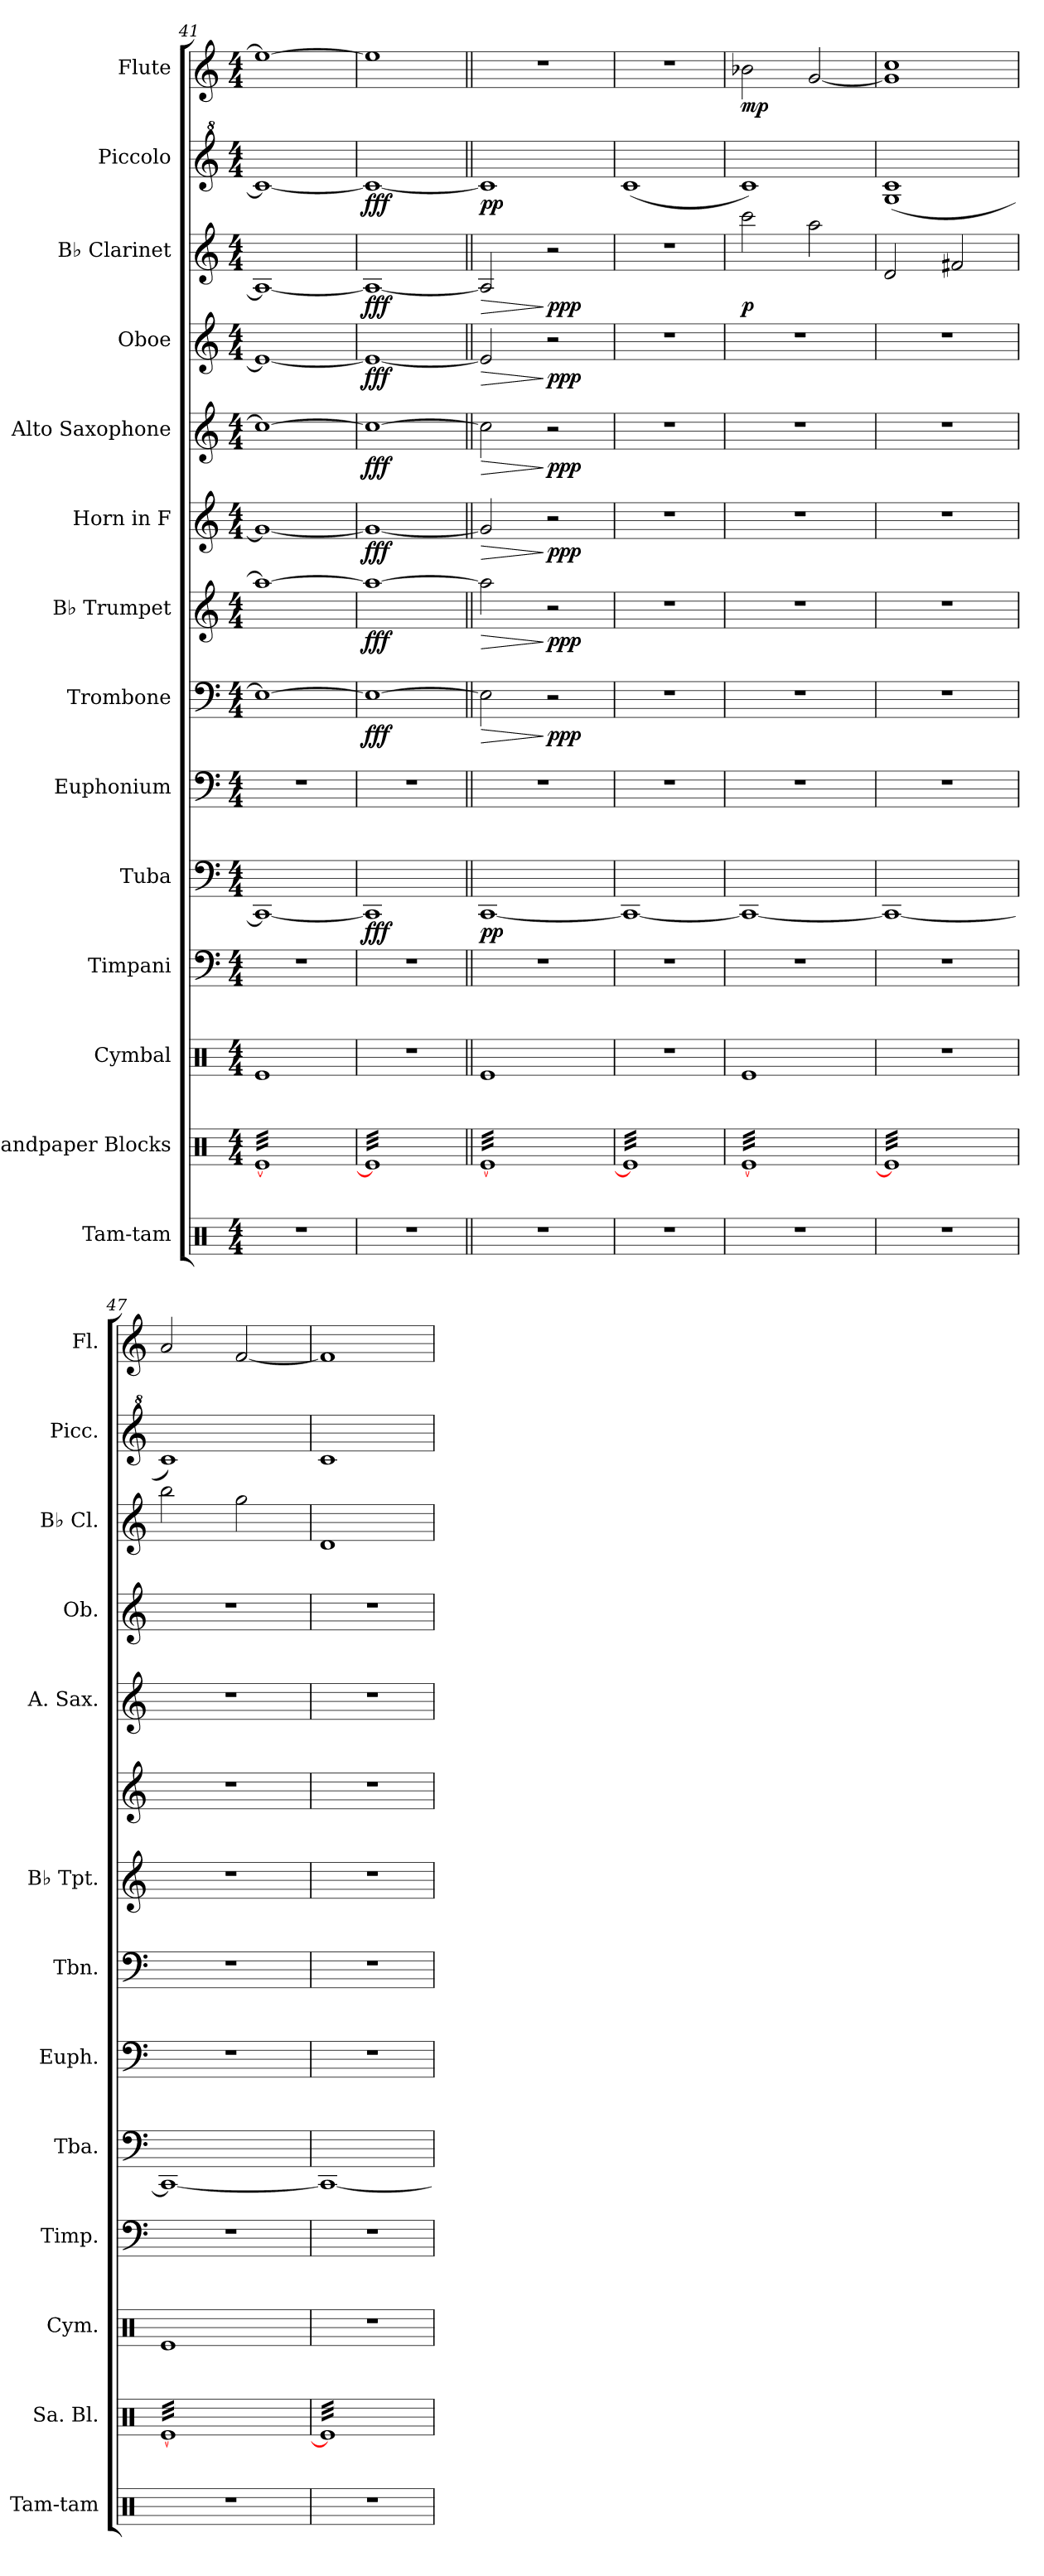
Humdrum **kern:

**kern	**kern	**kern	**kern	**kern	**dynam	**kern	**kern	**dynam	**kern	**dynam	**kern	**dynam	**kern	**dynam	**kern	**dynam	**kern	**dynam	**kern	**dynam	**kern	**dynam
*part14	*part13	*part12	*part11	*part10	*part10	*part9	*part8	*part8	*part7	*part7	*part6	*part6	*part5	*part5	*part4	*part4	*part3	*part3	*part2	*part2	*part1	*part1
*staff14	*staff13	*staff12	*staff11	*staff10	*staff10	*staff9	*staff8	*staff8	*staff7	*staff7	*staff6	*staff6	*staff5	*staff5	*staff4	*staff4	*staff3	*staff3	*staff2	*staff2	*staff1	*staff1
*I"Tam-tam	*I"Sandpaper Blocks	*I"Cymbal	*I"Timpani	*I"Tuba	*	*I"Euphonium	*I"Trombone	*	*I"B♭ Trumpet	*	*I"Horn in F	*	*I"Alto Saxophone	*	*I"Oboe	*	*I"B♭ Clarinet	*	*I"Piccolo	*	*I"Flute	*
*I'Tam-tam	*I'Sa. Bl.	*I'Cym.	*I'Timp.	*I'Tba.	*	*I'Euph.	*I'Tbn.	*	*I'B♭ Tpt.	*	*	*	*I'A. Sax.	*	*I'Ob.	*	*I'B♭ Cl.	*	*I'Picc.	*	*I'Fl.	*
*clefX	*clefX	*clefX	*clefF4	*clefF4	*	*clefF4	*clefF4	*	*clefG2	*	*clefG2	*	*clefG2	*	*clefG2	*	*clefG2	*	*clefG^2	*	*clefG2	*
*	*	*	*	*	*	*	*	*	*ITrd1c2	*	*ITrd4c7	*	*ITrd5c9	*	*	*	*ITrd1c2	*	*ITrd-7c-12	*	*	*
*k[]	*k[]	*k[]	*k[]	*k[]	*	*k[]	*k[]	*	*k[b-e-]	*	*k[b-]	*	*k[b-e-a-]	*	*k[]	*	*k[b-e-]	*	*k[]	*	*k[]	*
*M4/4	*M4/4	*M4/4	*M4/4	*M4/4	*	*M4/4	*M4/4	*	*M4/4	*	*M4/4	*	*M4/4	*	*M4/4	*	*M4/4	*	*M4/4	*	*M4/4	*
=41	=41	=41	=41	=41	=41	=41	=41	=41	=41	=41	=41	=41	=41	=41	=41	=41	=41	=41	=41	=41	=41	=41
*	*tremolo	*	*	*	*	*	*	*	*	*	*	*	*	*	*	*	*	*	*	*	*	*
1r	[32ReLLL	1Re	1r	1CC_	.	1r	1E_	.	1gg_	.	1c_	.	1e_	.	1e_	.	1G_	.	1ccc_	.	1ee_	.
.	32Re	.	.	.	.	.	.	.	.	.	.	.	.	.	.	.	.	.	.	.	.	.
.	32Re	.	.	.	.	.	.	.	.	.	.	.	.	.	.	.	.	.	.	.	.	.
.	32Re	.	.	.	.	.	.	.	.	.	.	.	.	.	.	.	.	.	.	.	.	.
.	32Re	.	.	.	.	.	.	.	.	.	.	.	.	.	.	.	.	.	.	.	.	.
.	32Re	.	.	.	.	.	.	.	.	.	.	.	.	.	.	.	.	.	.	.	.	.
.	32Re	.	.	.	.	.	.	.	.	.	.	.	.	.	.	.	.	.	.	.	.	.
.	32Re	.	.	.	.	.	.	.	.	.	.	.	.	.	.	.	.	.	.	.	.	.
.	32Re	.	.	.	.	.	.	.	.	.	.	.	.	.	.	.	.	.	.	.	.	.
.	32Re	.	.	.	.	.	.	.	.	.	.	.	.	.	.	.	.	.	.	.	.	.
.	32Re	.	.	.	.	.	.	.	.	.	.	.	.	.	.	.	.	.	.	.	.	.
.	32Re	.	.	.	.	.	.	.	.	.	.	.	.	.	.	.	.	.	.	.	.	.
.	32Re	.	.	.	.	.	.	.	.	.	.	.	.	.	.	.	.	.	.	.	.	.
.	32Re	.	.	.	.	.	.	.	.	.	.	.	.	.	.	.	.	.	.	.	.	.
.	32Re	.	.	.	.	.	.	.	.	.	.	.	.	.	.	.	.	.	.	.	.	.
.	32Re	.	.	.	.	.	.	.	.	.	.	.	.	.	.	.	.	.	.	.	.	.
.	32Re	.	.	.	.	.	.	.	.	.	.	.	.	.	.	.	.	.	.	.	.	.
.	32Re	.	.	.	.	.	.	.	.	.	.	.	.	.	.	.	.	.	.	.	.	.
.	32Re	.	.	.	.	.	.	.	.	.	.	.	.	.	.	.	.	.	.	.	.	.
.	32Re	.	.	.	.	.	.	.	.	.	.	.	.	.	.	.	.	.	.	.	.	.
.	32Re	.	.	.	.	.	.	.	.	.	.	.	.	.	.	.	.	.	.	.	.	.
.	32Re	.	.	.	.	.	.	.	.	.	.	.	.	.	.	.	.	.	.	.	.	.
.	32Re	.	.	.	.	.	.	.	.	.	.	.	.	.	.	.	.	.	.	.	.	.
.	32Re	.	.	.	.	.	.	.	.	.	.	.	.	.	.	.	.	.	.	.	.	.
.	32Re	.	.	.	.	.	.	.	.	.	.	.	.	.	.	.	.	.	.	.	.	.
.	32Re	.	.	.	.	.	.	.	.	.	.	.	.	.	.	.	.	.	.	.	.	.
.	32Re	.	.	.	.	.	.	.	.	.	.	.	.	.	.	.	.	.	.	.	.	.
.	32Re	.	.	.	.	.	.	.	.	.	.	.	.	.	.	.	.	.	.	.	.	.
.	32Re	.	.	.	.	.	.	.	.	.	.	.	.	.	.	.	.	.	.	.	.	.
.	32Re	.	.	.	.	.	.	.	.	.	.	.	.	.	.	.	.	.	.	.	.	.
.	32Re	.	.	.	.	.	.	.	.	.	.	.	.	.	.	.	.	.	.	.	.	.
.	32ReJJJ	.	.	.	.	.	.	.	.	.	.	.	.	.	.	.	.	.	.	.	.	.
=42	=42	=42	=42	=42	=42	=42	=42	=42	=42	=42	=42	=42	=42	=42	=42	=42	=42	=42	=42	=42	=42	=42
!	!	!	!	!	!LO:DY:b	!	!	!LO:DY:b	!	!LO:DY:b	!	!LO:DY:b	!	!LO:DY:b	!	!LO:DY:b	!	!LO:DY:b	!	!LO:DY:b	!	!
1r	32Re]LLL	1r	1r	1CC]	fff	1r	1E_	fff	1gg_	fff	1c_	fff	1e_	fff	1e_	fff	1G_	fff	1ccc_	fff	1ee]	.
.	32Re	.	.	.	.	.	.	.	.	.	.	.	.	.	.	.	.	.	.	.	.	.
.	32Re	.	.	.	.	.	.	.	.	.	.	.	.	.	.	.	.	.	.	.	.	.
.	32Re	.	.	.	.	.	.	.	.	.	.	.	.	.	.	.	.	.	.	.	.	.
.	32Re	.	.	.	.	.	.	.	.	.	.	.	.	.	.	.	.	.	.	.	.	.
.	32Re	.	.	.	.	.	.	.	.	.	.	.	.	.	.	.	.	.	.	.	.	.
.	32Re	.	.	.	.	.	.	.	.	.	.	.	.	.	.	.	.	.	.	.	.	.
.	32Re	.	.	.	.	.	.	.	.	.	.	.	.	.	.	.	.	.	.	.	.	.
.	32Re	.	.	.	.	.	.	.	.	.	.	.	.	.	.	.	.	.	.	.	.	.
.	32Re	.	.	.	.	.	.	.	.	.	.	.	.	.	.	.	.	.	.	.	.	.
.	32Re	.	.	.	.	.	.	.	.	.	.	.	.	.	.	.	.	.	.	.	.	.
.	32Re	.	.	.	.	.	.	.	.	.	.	.	.	.	.	.	.	.	.	.	.	.
.	32Re	.	.	.	.	.	.	.	.	.	.	.	.	.	.	.	.	.	.	.	.	.
.	32Re	.	.	.	.	.	.	.	.	.	.	.	.	.	.	.	.	.	.	.	.	.
.	32Re	.	.	.	.	.	.	.	.	.	.	.	.	.	.	.	.	.	.	.	.	.
.	32Re	.	.	.	.	.	.	.	.	.	.	.	.	.	.	.	.	.	.	.	.	.
.	32Re	.	.	.	.	.	.	.	.	.	.	.	.	.	.	.	.	.	.	.	.	.
.	32Re	.	.	.	.	.	.	.	.	.	.	.	.	.	.	.	.	.	.	.	.	.
.	32Re	.	.	.	.	.	.	.	.	.	.	.	.	.	.	.	.	.	.	.	.	.
.	32Re	.	.	.	.	.	.	.	.	.	.	.	.	.	.	.	.	.	.	.	.	.
.	32Re	.	.	.	.	.	.	.	.	.	.	.	.	.	.	.	.	.	.	.	.	.
.	32Re	.	.	.	.	.	.	.	.	.	.	.	.	.	.	.	.	.	.	.	.	.
.	32Re	.	.	.	.	.	.	.	.	.	.	.	.	.	.	.	.	.	.	.	.	.
.	32Re	.	.	.	.	.	.	.	.	.	.	.	.	.	.	.	.	.	.	.	.	.
.	32Re	.	.	.	.	.	.	.	.	.	.	.	.	.	.	.	.	.	.	.	.	.
.	32Re	.	.	.	.	.	.	.	.	.	.	.	.	.	.	.	.	.	.	.	.	.
.	32Re	.	.	.	.	.	.	.	.	.	.	.	.	.	.	.	.	.	.	.	.	.
.	32Re	.	.	.	.	.	.	.	.	.	.	.	.	.	.	.	.	.	.	.	.	.
.	32Re	.	.	.	.	.	.	.	.	.	.	.	.	.	.	.	.	.	.	.	.	.
.	32Re	.	.	.	.	.	.	.	.	.	.	.	.	.	.	.	.	.	.	.	.	.
.	32Re	.	.	.	.	.	.	.	.	.	.	.	.	.	.	.	.	.	.	.	.	.
.	32ReJJJ	.	.	.	.	.	.	.	.	.	.	.	.	.	.	.	.	.	.	.	.	.
=43||	=43||	=43||	=43||	=43||	=43||	=43||	=43||	=43||	=43||	=43||	=43||	=43||	=43||	=43||	=43||	=43||	=43||	=43||	=43||	=43||	=43||	=43||
!	!	!	!	!	!LO:DY:b	!	!	!LO:HP:b	!	!LO:HP:b	!	!LO:HP:b	!	!LO:HP:b	!	!LO:HP:b	!	!LO:HP:b	!	!LO:DY:b	!	!
1r	[32ReLLL	1Re	1r	[1CC	pp	1r	2E\]	>	2gg\]	>	2c/]	>	2e\]	>	2e/]	>	2G/]	>	1ccc]	pp	1r	.
.	32Re	.	.	.	.	.	.	.	.	.	.	.	.	.	.	.	.	.	.	.	.	.
.	32Re	.	.	.	.	.	.	.	.	.	.	.	.	.	.	.	.	.	.	.	.	.
.	32Re	.	.	.	.	.	.	.	.	.	.	.	.	.	.	.	.	.	.	.	.	.
.	32Re	.	.	.	.	.	.	.	.	.	.	.	.	.	.	.	.	.	.	.	.	.
.	32Re	.	.	.	.	.	.	.	.	.	.	.	.	.	.	.	.	.	.	.	.	.
.	32Re	.	.	.	.	.	.	.	.	.	.	.	.	.	.	.	.	.	.	.	.	.
.	32Re	.	.	.	.	.	.	.	.	.	.	.	.	.	.	.	.	.	.	.	.	.
.	32Re	.	.	.	.	.	.	.	.	.	.	.	.	.	.	.	.	.	.	.	.	.
.	32Re	.	.	.	.	.	.	.	.	.	.	.	.	.	.	.	.	.	.	.	.	.
.	32Re	.	.	.	.	.	.	.	.	.	.	.	.	.	.	.	.	.	.	.	.	.
.	32Re	.	.	.	.	.	.	.	.	.	.	.	.	.	.	.	.	.	.	.	.	.
.	32Re	.	.	.	.	.	.	.	.	.	.	.	.	.	.	.	.	.	.	.	.	.
.	32Re	.	.	.	.	.	.	.	.	.	.	.	.	.	.	.	.	.	.	.	.	.
.	32Re	.	.	.	.	.	.	.	.	.	.	.	.	.	.	.	.	.	.	.	.	.
.	32Re	.	.	.	.	.	.	.	.	.	.	.	.	.	.	.	.	.	.	.	.	.
!	!	!	!	!	!	!	!	!LO:DY:n=1:b	!	!LO:DY:n=1:b	!	!LO:DY:n=1:b	!	!LO:DY:n=1:b	!	!LO:DY:n=1:b	!	!LO:DY:n=1:b	!	!	!	!
.	32Re	.	.	.	.	.	2r	] ppp	2r	] ppp	2r	] ppp	2r	] ppp	2r	] ppp	2r	] ppp	.	.	.	.
.	32Re	.	.	.	.	.	.	.	.	.	.	.	.	.	.	.	.	.	.	.	.	.
.	32Re	.	.	.	.	.	.	.	.	.	.	.	.	.	.	.	.	.	.	.	.	.
.	32Re	.	.	.	.	.	.	.	.	.	.	.	.	.	.	.	.	.	.	.	.	.
.	32Re	.	.	.	.	.	.	.	.	.	.	.	.	.	.	.	.	.	.	.	.	.
.	32Re	.	.	.	.	.	.	.	.	.	.	.	.	.	.	.	.	.	.	.	.	.
.	32Re	.	.	.	.	.	.	.	.	.	.	.	.	.	.	.	.	.	.	.	.	.
.	32Re	.	.	.	.	.	.	.	.	.	.	.	.	.	.	.	.	.	.	.	.	.
.	32Re	.	.	.	.	.	.	.	.	.	.	.	.	.	.	.	.	.	.	.	.	.
.	32Re	.	.	.	.	.	.	.	.	.	.	.	.	.	.	.	.	.	.	.	.	.
.	32Re	.	.	.	.	.	.	.	.	.	.	.	.	.	.	.	.	.	.	.	.	.
.	32Re	.	.	.	.	.	.	.	.	.	.	.	.	.	.	.	.	.	.	.	.	.
.	32Re	.	.	.	.	.	.	.	.	.	.	.	.	.	.	.	.	.	.	.	.	.
.	32Re	.	.	.	.	.	.	.	.	.	.	.	.	.	.	.	.	.	.	.	.	.
.	32Re	.	.	.	.	.	.	.	.	.	.	.	.	.	.	.	.	.	.	.	.	.
.	32ReJJJ	.	.	.	.	.	.	.	.	.	.	.	.	.	.	.	.	.	.	.	.	.
=44	=44	=44	=44	=44	=44	=44	=44	=44	=44	=44	=44	=44	=44	=44	=44	=44	=44	=44	=44	=44	=44	=44
1r	32Re]LLL	1r	1r	1CC_	.	1r	1r	.	1r	.	1r	.	1r	.	1r	.	1r	.	(1ccc	.	1r	.
.	32Re	.	.	.	.	.	.	.	.	.	.	.	.	.	.	.	.	.	.	.	.	.
.	32Re	.	.	.	.	.	.	.	.	.	.	.	.	.	.	.	.	.	.	.	.	.
.	32Re	.	.	.	.	.	.	.	.	.	.	.	.	.	.	.	.	.	.	.	.	.
.	32Re	.	.	.	.	.	.	.	.	.	.	.	.	.	.	.	.	.	.	.	.	.
.	32Re	.	.	.	.	.	.	.	.	.	.	.	.	.	.	.	.	.	.	.	.	.
.	32Re	.	.	.	.	.	.	.	.	.	.	.	.	.	.	.	.	.	.	.	.	.
.	32Re	.	.	.	.	.	.	.	.	.	.	.	.	.	.	.	.	.	.	.	.	.
.	32Re	.	.	.	.	.	.	.	.	.	.	.	.	.	.	.	.	.	.	.	.	.
.	32Re	.	.	.	.	.	.	.	.	.	.	.	.	.	.	.	.	.	.	.	.	.
.	32Re	.	.	.	.	.	.	.	.	.	.	.	.	.	.	.	.	.	.	.	.	.
.	32Re	.	.	.	.	.	.	.	.	.	.	.	.	.	.	.	.	.	.	.	.	.
.	32Re	.	.	.	.	.	.	.	.	.	.	.	.	.	.	.	.	.	.	.	.	.
.	32Re	.	.	.	.	.	.	.	.	.	.	.	.	.	.	.	.	.	.	.	.	.
.	32Re	.	.	.	.	.	.	.	.	.	.	.	.	.	.	.	.	.	.	.	.	.
.	32Re	.	.	.	.	.	.	.	.	.	.	.	.	.	.	.	.	.	.	.	.	.
.	32Re	.	.	.	.	.	.	.	.	.	.	.	.	.	.	.	.	.	.	.	.	.
.	32Re	.	.	.	.	.	.	.	.	.	.	.	.	.	.	.	.	.	.	.	.	.
.	32Re	.	.	.	.	.	.	.	.	.	.	.	.	.	.	.	.	.	.	.	.	.
.	32Re	.	.	.	.	.	.	.	.	.	.	.	.	.	.	.	.	.	.	.	.	.
.	32Re	.	.	.	.	.	.	.	.	.	.	.	.	.	.	.	.	.	.	.	.	.
.	32Re	.	.	.	.	.	.	.	.	.	.	.	.	.	.	.	.	.	.	.	.	.
.	32Re	.	.	.	.	.	.	.	.	.	.	.	.	.	.	.	.	.	.	.	.	.
.	32Re	.	.	.	.	.	.	.	.	.	.	.	.	.	.	.	.	.	.	.	.	.
.	32Re	.	.	.	.	.	.	.	.	.	.	.	.	.	.	.	.	.	.	.	.	.
.	32Re	.	.	.	.	.	.	.	.	.	.	.	.	.	.	.	.	.	.	.	.	.
.	32Re	.	.	.	.	.	.	.	.	.	.	.	.	.	.	.	.	.	.	.	.	.
.	32Re	.	.	.	.	.	.	.	.	.	.	.	.	.	.	.	.	.	.	.	.	.
.	32Re	.	.	.	.	.	.	.	.	.	.	.	.	.	.	.	.	.	.	.	.	.
.	32Re	.	.	.	.	.	.	.	.	.	.	.	.	.	.	.	.	.	.	.	.	.
.	32Re	.	.	.	.	.	.	.	.	.	.	.	.	.	.	.	.	.	.	.	.	.
.	32ReJJJ	.	.	.	.	.	.	.	.	.	.	.	.	.	.	.	.	.	.	.	.	.
=45	=45	=45	=45	=45	=45	=45	=45	=45	=45	=45	=45	=45	=45	=45	=45	=45	=45	=45	=45	=45	=45	=45
!	!	!	!	!	!	!	!	!	!	!	!	!	!	!	!	!	!	!LO:DY:b	!	!	!	!LO:DY:b
1r	[32ReLLL	1Re	1r	1CC_	.	1r	1r	.	1r	.	1r	.	1r	.	1r	.	2bb-\	p	1ccc)	.	2b-X\	mp
.	32Re	.	.	.	.	.	.	.	.	.	.	.	.	.	.	.	.	.	.	.	.	.
.	32Re	.	.	.	.	.	.	.	.	.	.	.	.	.	.	.	.	.	.	.	.	.
.	32Re	.	.	.	.	.	.	.	.	.	.	.	.	.	.	.	.	.	.	.	.	.
.	32Re	.	.	.	.	.	.	.	.	.	.	.	.	.	.	.	.	.	.	.	.	.
.	32Re	.	.	.	.	.	.	.	.	.	.	.	.	.	.	.	.	.	.	.	.	.
.	32Re	.	.	.	.	.	.	.	.	.	.	.	.	.	.	.	.	.	.	.	.	.
.	32Re	.	.	.	.	.	.	.	.	.	.	.	.	.	.	.	.	.	.	.	.	.
.	32Re	.	.	.	.	.	.	.	.	.	.	.	.	.	.	.	.	.	.	.	.	.
.	32Re	.	.	.	.	.	.	.	.	.	.	.	.	.	.	.	.	.	.	.	.	.
.	32Re	.	.	.	.	.	.	.	.	.	.	.	.	.	.	.	.	.	.	.	.	.
.	32Re	.	.	.	.	.	.	.	.	.	.	.	.	.	.	.	.	.	.	.	.	.
.	32Re	.	.	.	.	.	.	.	.	.	.	.	.	.	.	.	.	.	.	.	.	.
.	32Re	.	.	.	.	.	.	.	.	.	.	.	.	.	.	.	.	.	.	.	.	.
.	32Re	.	.	.	.	.	.	.	.	.	.	.	.	.	.	.	.	.	.	.	.	.
.	32Re	.	.	.	.	.	.	.	.	.	.	.	.	.	.	.	.	.	.	.	.	.
.	32Re	.	.	.	.	.	.	.	.	.	.	.	.	.	.	.	2gg\	.	.	.	[2g/	.
.	32Re	.	.	.	.	.	.	.	.	.	.	.	.	.	.	.	.	.	.	.	.	.
.	32Re	.	.	.	.	.	.	.	.	.	.	.	.	.	.	.	.	.	.	.	.	.
.	32Re	.	.	.	.	.	.	.	.	.	.	.	.	.	.	.	.	.	.	.	.	.
.	32Re	.	.	.	.	.	.	.	.	.	.	.	.	.	.	.	.	.	.	.	.	.
.	32Re	.	.	.	.	.	.	.	.	.	.	.	.	.	.	.	.	.	.	.	.	.
.	32Re	.	.	.	.	.	.	.	.	.	.	.	.	.	.	.	.	.	.	.	.	.
.	32Re	.	.	.	.	.	.	.	.	.	.	.	.	.	.	.	.	.	.	.	.	.
.	32Re	.	.	.	.	.	.	.	.	.	.	.	.	.	.	.	.	.	.	.	.	.
.	32Re	.	.	.	.	.	.	.	.	.	.	.	.	.	.	.	.	.	.	.	.	.
.	32Re	.	.	.	.	.	.	.	.	.	.	.	.	.	.	.	.	.	.	.	.	.
.	32Re	.	.	.	.	.	.	.	.	.	.	.	.	.	.	.	.	.	.	.	.	.
.	32Re	.	.	.	.	.	.	.	.	.	.	.	.	.	.	.	.	.	.	.	.	.
.	32Re	.	.	.	.	.	.	.	.	.	.	.	.	.	.	.	.	.	.	.	.	.
.	32Re	.	.	.	.	.	.	.	.	.	.	.	.	.	.	.	.	.	.	.	.	.
.	32ReJJJ	.	.	.	.	.	.	.	.	.	.	.	.	.	.	.	.	.	.	.	.	.
=46	=46	=46	=46	=46	=46	=46	=46	=46	=46	=46	=46	=46	=46	=46	=46	=46	=46	=46	=46	=46	=46	=46
1r	32Re]LLL	1r	1r	1CC_	.	1r	1r	.	1r	.	1r	.	1r	.	1r	.	2c/	.	(1gg 1ccc	.	1g] 1cc	.
.	32Re	.	.	.	.	.	.	.	.	.	.	.	.	.	.	.	.	.	.	.	.	.
.	32Re	.	.	.	.	.	.	.	.	.	.	.	.	.	.	.	.	.	.	.	.	.
.	32Re	.	.	.	.	.	.	.	.	.	.	.	.	.	.	.	.	.	.	.	.	.
.	32Re	.	.	.	.	.	.	.	.	.	.	.	.	.	.	.	.	.	.	.	.	.
.	32Re	.	.	.	.	.	.	.	.	.	.	.	.	.	.	.	.	.	.	.	.	.
.	32Re	.	.	.	.	.	.	.	.	.	.	.	.	.	.	.	.	.	.	.	.	.
.	32Re	.	.	.	.	.	.	.	.	.	.	.	.	.	.	.	.	.	.	.	.	.
.	32Re	.	.	.	.	.	.	.	.	.	.	.	.	.	.	.	.	.	.	.	.	.
.	32Re	.	.	.	.	.	.	.	.	.	.	.	.	.	.	.	.	.	.	.	.	.
.	32Re	.	.	.	.	.	.	.	.	.	.	.	.	.	.	.	.	.	.	.	.	.
.	32Re	.	.	.	.	.	.	.	.	.	.	.	.	.	.	.	.	.	.	.	.	.
.	32Re	.	.	.	.	.	.	.	.	.	.	.	.	.	.	.	.	.	.	.	.	.
.	32Re	.	.	.	.	.	.	.	.	.	.	.	.	.	.	.	.	.	.	.	.	.
.	32Re	.	.	.	.	.	.	.	.	.	.	.	.	.	.	.	.	.	.	.	.	.
.	32Re	.	.	.	.	.	.	.	.	.	.	.	.	.	.	.	.	.	.	.	.	.
.	32Re	.	.	.	.	.	.	.	.	.	.	.	.	.	.	.	2en/	.	.	.	.	.
.	32Re	.	.	.	.	.	.	.	.	.	.	.	.	.	.	.	.	.	.	.	.	.
.	32Re	.	.	.	.	.	.	.	.	.	.	.	.	.	.	.	.	.	.	.	.	.
.	32Re	.	.	.	.	.	.	.	.	.	.	.	.	.	.	.	.	.	.	.	.	.
.	32Re	.	.	.	.	.	.	.	.	.	.	.	.	.	.	.	.	.	.	.	.	.
.	32Re	.	.	.	.	.	.	.	.	.	.	.	.	.	.	.	.	.	.	.	.	.
.	32Re	.	.	.	.	.	.	.	.	.	.	.	.	.	.	.	.	.	.	.	.	.
.	32Re	.	.	.	.	.	.	.	.	.	.	.	.	.	.	.	.	.	.	.	.	.
.	32Re	.	.	.	.	.	.	.	.	.	.	.	.	.	.	.	.	.	.	.	.	.
.	32Re	.	.	.	.	.	.	.	.	.	.	.	.	.	.	.	.	.	.	.	.	.
.	32Re	.	.	.	.	.	.	.	.	.	.	.	.	.	.	.	.	.	.	.	.	.
.	32Re	.	.	.	.	.	.	.	.	.	.	.	.	.	.	.	.	.	.	.	.	.
.	32Re	.	.	.	.	.	.	.	.	.	.	.	.	.	.	.	.	.	.	.	.	.
.	32Re	.	.	.	.	.	.	.	.	.	.	.	.	.	.	.	.	.	.	.	.	.
.	32Re	.	.	.	.	.	.	.	.	.	.	.	.	.	.	.	.	.	.	.	.	.
.	32ReJJJ	.	.	.	.	.	.	.	.	.	.	.	.	.	.	.	.	.	.	.	.	.
=47	=47	=47	=47	=47	=47	=47	=47	=47	=47	=47	=47	=47	=47	=47	=47	=47	=47	=47	=47	=47	=47	=47
1r	[32ReLLL	1Re	1r	1CC_	.	1r	1r	.	1r	.	1r	.	1r	.	1r	.	2aa\	.	1ccc)	.	2a/	.
.	32Re	.	.	.	.	.	.	.	.	.	.	.	.	.	.	.	.	.	.	.	.	.
.	32Re	.	.	.	.	.	.	.	.	.	.	.	.	.	.	.	.	.	.	.	.	.
.	32Re	.	.	.	.	.	.	.	.	.	.	.	.	.	.	.	.	.	.	.	.	.
.	32Re	.	.	.	.	.	.	.	.	.	.	.	.	.	.	.	.	.	.	.	.	.
.	32Re	.	.	.	.	.	.	.	.	.	.	.	.	.	.	.	.	.	.	.	.	.
.	32Re	.	.	.	.	.	.	.	.	.	.	.	.	.	.	.	.	.	.	.	.	.
.	32Re	.	.	.	.	.	.	.	.	.	.	.	.	.	.	.	.	.	.	.	.	.
.	32Re	.	.	.	.	.	.	.	.	.	.	.	.	.	.	.	.	.	.	.	.	.
.	32Re	.	.	.	.	.	.	.	.	.	.	.	.	.	.	.	.	.	.	.	.	.
.	32Re	.	.	.	.	.	.	.	.	.	.	.	.	.	.	.	.	.	.	.	.	.
.	32Re	.	.	.	.	.	.	.	.	.	.	.	.	.	.	.	.	.	.	.	.	.
.	32Re	.	.	.	.	.	.	.	.	.	.	.	.	.	.	.	.	.	.	.	.	.
.	32Re	.	.	.	.	.	.	.	.	.	.	.	.	.	.	.	.	.	.	.	.	.
.	32Re	.	.	.	.	.	.	.	.	.	.	.	.	.	.	.	.	.	.	.	.	.
.	32Re	.	.	.	.	.	.	.	.	.	.	.	.	.	.	.	.	.	.	.	.	.
.	32Re	.	.	.	.	.	.	.	.	.	.	.	.	.	.	.	2ff\	.	.	.	[2f/	.
.	32Re	.	.	.	.	.	.	.	.	.	.	.	.	.	.	.	.	.	.	.	.	.
.	32Re	.	.	.	.	.	.	.	.	.	.	.	.	.	.	.	.	.	.	.	.	.
.	32Re	.	.	.	.	.	.	.	.	.	.	.	.	.	.	.	.	.	.	.	.	.
.	32Re	.	.	.	.	.	.	.	.	.	.	.	.	.	.	.	.	.	.	.	.	.
.	32Re	.	.	.	.	.	.	.	.	.	.	.	.	.	.	.	.	.	.	.	.	.
.	32Re	.	.	.	.	.	.	.	.	.	.	.	.	.	.	.	.	.	.	.	.	.
.	32Re	.	.	.	.	.	.	.	.	.	.	.	.	.	.	.	.	.	.	.	.	.
.	32Re	.	.	.	.	.	.	.	.	.	.	.	.	.	.	.	.	.	.	.	.	.
.	32Re	.	.	.	.	.	.	.	.	.	.	.	.	.	.	.	.	.	.	.	.	.
.	32Re	.	.	.	.	.	.	.	.	.	.	.	.	.	.	.	.	.	.	.	.	.
.	32Re	.	.	.	.	.	.	.	.	.	.	.	.	.	.	.	.	.	.	.	.	.
.	32Re	.	.	.	.	.	.	.	.	.	.	.	.	.	.	.	.	.	.	.	.	.
.	32Re	.	.	.	.	.	.	.	.	.	.	.	.	.	.	.	.	.	.	.	.	.
.	32Re	.	.	.	.	.	.	.	.	.	.	.	.	.	.	.	.	.	.	.	.	.
.	32ReJJJ	.	.	.	.	.	.	.	.	.	.	.	.	.	.	.	.	.	.	.	.	.
=48	=48	=48	=48	=48	=48	=48	=48	=48	=48	=48	=48	=48	=48	=48	=48	=48	=48	=48	=48	=48	=48	=48
1r	32Re]LLL	1r	1r	1CC_	.	1r	1r	.	1r	.	1r	.	1r	.	1r	.	1c	.	1ccc	.	1f]	.
.	32Re	.	.	.	.	.	.	.	.	.	.	.	.	.	.	.	.	.	.	.	.	.
.	32Re	.	.	.	.	.	.	.	.	.	.	.	.	.	.	.	.	.	.	.	.	.
.	32Re	.	.	.	.	.	.	.	.	.	.	.	.	.	.	.	.	.	.	.	.	.
.	32Re	.	.	.	.	.	.	.	.	.	.	.	.	.	.	.	.	.	.	.	.	.
.	32Re	.	.	.	.	.	.	.	.	.	.	.	.	.	.	.	.	.	.	.	.	.
.	32Re	.	.	.	.	.	.	.	.	.	.	.	.	.	.	.	.	.	.	.	.	.
.	32Re	.	.	.	.	.	.	.	.	.	.	.	.	.	.	.	.	.	.	.	.	.
.	32Re	.	.	.	.	.	.	.	.	.	.	.	.	.	.	.	.	.	.	.	.	.
.	32Re	.	.	.	.	.	.	.	.	.	.	.	.	.	.	.	.	.	.	.	.	.
.	32Re	.	.	.	.	.	.	.	.	.	.	.	.	.	.	.	.	.	.	.	.	.
.	32Re	.	.	.	.	.	.	.	.	.	.	.	.	.	.	.	.	.	.	.	.	.
.	32Re	.	.	.	.	.	.	.	.	.	.	.	.	.	.	.	.	.	.	.	.	.
.	32Re	.	.	.	.	.	.	.	.	.	.	.	.	.	.	.	.	.	.	.	.	.
.	32Re	.	.	.	.	.	.	.	.	.	.	.	.	.	.	.	.	.	.	.	.	.
.	32Re	.	.	.	.	.	.	.	.	.	.	.	.	.	.	.	.	.	.	.	.	.
.	32Re	.	.	.	.	.	.	.	.	.	.	.	.	.	.	.	.	.	.	.	.	.
.	32Re	.	.	.	.	.	.	.	.	.	.	.	.	.	.	.	.	.	.	.	.	.
.	32Re	.	.	.	.	.	.	.	.	.	.	.	.	.	.	.	.	.	.	.	.	.
.	32Re	.	.	.	.	.	.	.	.	.	.	.	.	.	.	.	.	.	.	.	.	.
.	32Re	.	.	.	.	.	.	.	.	.	.	.	.	.	.	.	.	.	.	.	.	.
.	32Re	.	.	.	.	.	.	.	.	.	.	.	.	.	.	.	.	.	.	.	.	.
.	32Re	.	.	.	.	.	.	.	.	.	.	.	.	.	.	.	.	.	.	.	.	.
.	32Re	.	.	.	.	.	.	.	.	.	.	.	.	.	.	.	.	.	.	.	.	.
.	32Re	.	.	.	.	.	.	.	.	.	.	.	.	.	.	.	.	.	.	.	.	.
.	32Re	.	.	.	.	.	.	.	.	.	.	.	.	.	.	.	.	.	.	.	.	.
.	32Re	.	.	.	.	.	.	.	.	.	.	.	.	.	.	.	.	.	.	.	.	.
.	32Re	.	.	.	.	.	.	.	.	.	.	.	.	.	.	.	.	.	.	.	.	.
.	32Re	.	.	.	.	.	.	.	.	.	.	.	.	.	.	.	.	.	.	.	.	.
.	32Re	.	.	.	.	.	.	.	.	.	.	.	.	.	.	.	.	.	.	.	.	.
.	32Re	.	.	.	.	.	.	.	.	.	.	.	.	.	.	.	.	.	.	.	.	.
.	32ReJJJ	.	.	.	.	.	.	.	.	.	.	.	.	.	.	.	.	.	.	.	.	.
*	*Xtremolo	*	*	*	*	*	*	*	*	*	*	*	*	*	*	*	*	*	*	*	*	*
=	=	=	=	=	=	=	=	=	=	=	=	=	=	=	=	=	=	=	=	=	=	=
*-	*-	*-	*-	*-	*-	*-	*-	*-	*-	*-	*-	*-	*-	*-	*-	*-	*-	*-	*-	*-	*-	*-
